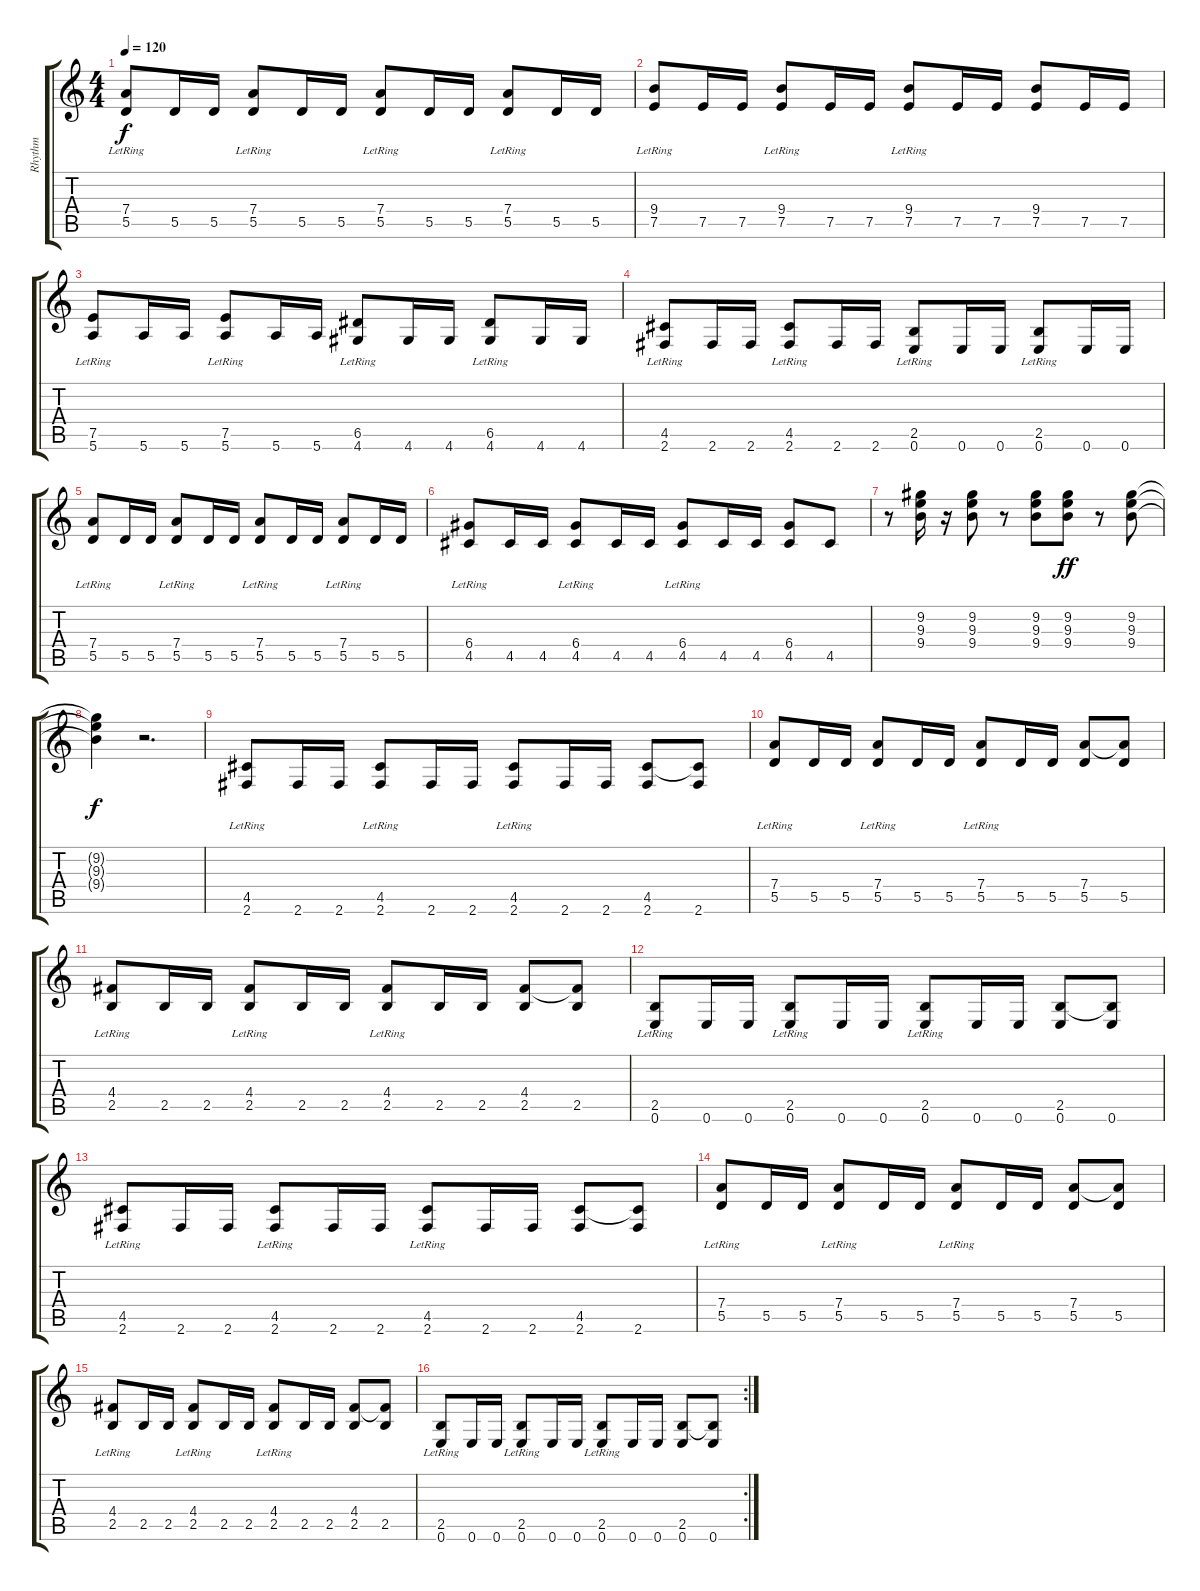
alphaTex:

\track ("Rhythm" "Rhythm") {instrument distortionguitar}
\staff {score tabs}
\tuning (E4 B3 G3 D3 A2 E2) {hide}
\ts (4 4)
\tempo 120
\clef g2
\ks c
(7.4{lr} 5.5).8{dy f} 5.5.16 5.5.16 (7.4{lr} 5.5).8 5.5.16 5.5.16 (7.4{lr} 5.5).8 5.5.16 5.5.16 (7.4{lr} 5.5).8 5.5.16 5.5.16 |
(9.4{lr} 7.5).8 7.5.16 7.5.16 (9.4{lr} 7.5).8 7.5.16 7.5.16 (9.4{lr} 7.5).8 7.5.16 7.5.16 (9.4 7.5).8 7.5.16 7.5.16 |
(7.5{lr} 5.6).8 5.6.16 5.6.16 (7.5{lr} 5.6).8 5.6.16 5.6.16 (6.5{lr} 4.6).8 4.6.16 4.6.16 (6.5{lr} 4.6).8 4.6.16 4.6.16 |
(4.5{lr} 2.6).8 2.6.16 2.6.16 (4.5{lr} 2.6).8 2.6.16 2.6.16 (2.5{lr} 0.6).8 0.6.16 0.6.16 (2.5{lr} 0.6).8 0.6.16 0.6.16 |
(7.4{lr} 5.5).8 5.5.16 5.5.16 (7.4{lr} 5.5).8 5.5.16 5.5.16 (7.4{lr} 5.5).8 5.5.16 5.5.16 (7.4{lr} 5.5).8 5.5.16 5.5.16 |
(6.4{lr} 4.5).8 4.5.16 4.5.16 (6.4{lr} 4.5).8 4.5.16 4.5.16 (6.4{lr} 4.5).8 4.5.16 4.5.16 (6.4 4.5).8 4.5.8 |
r.8 (9.2 9.3 9.4).16 r.16 (9.2 9.3 9.4).8 r.8 (9.2 9.3 9.4).8 (9.2 9.3 9.4).8{dy ff} r.8 (9.2 9.3 9.4).8 |
(9.2{t} 9.3{t} 9.4{t}).4{dy f} r.2{d} |
(4.5{lr} 2.6).8 2.6.16 2.6.16 (4.5{lr} 2.6).8 2.6.16 2.6.16 (4.5{lr} 2.6).8 2.6.16 2.6.16 (4.5 2.6).8 (4.5{t} 2.6).8 |
(7.4{lr} 5.5).8 5.5.16 5.5.16 (7.4{lr} 5.5).8 5.5.16 5.5.16 (7.4{lr} 5.5).8 5.5.16 5.5.16 (7.4 5.5).8 (7.4{t} 5.5).8 |
(4.4{lr} 2.5).8 2.5.16 2.5.16 (4.4{lr} 2.5).8 2.5.16 2.5.16 (4.4{lr} 2.5).8 2.5.16 2.5.16 (4.4 2.5).8 (4.4{t} 2.5).8 |
(2.5{lr} 0.6).8 0.6.16 0.6.16 (2.5{lr} 0.6).8 0.6.16 0.6.16 (2.5{lr} 0.6).8 0.6.16 0.6.16 (2.5 0.6).8 (2.5{t} 0.6).8 |
(4.5{lr} 2.6).8 2.6.16 2.6.16 (4.5{lr} 2.6).8 2.6.16 2.6.16 (4.5{lr} 2.6).8 2.6.16 2.6.16 (4.5 2.6).8 (4.5{t} 2.6).8 |
(7.4{lr} 5.5).8 5.5.16 5.5.16 (7.4{lr} 5.5).8 5.5.16 5.5.16 (7.4{lr} 5.5).8 5.5.16 5.5.16 (7.4 5.5).8 (7.4{t} 5.5).8 |
(4.4{lr} 2.5).8 2.5.16 2.5.16 (4.4{lr} 2.5).8 2.5.16 2.5.16 (4.4{lr} 2.5).8 2.5.16 2.5.16 (4.4 2.5).8 (4.4{t} 2.5).8 |
\rc 2
(2.5{lr} 0.6).8 0.6.16 0.6.16 (2.5{lr} 0.6).8 0.6.16 0.6.16 (2.5{lr} 0.6).8 0.6.16 0.6.16 (2.5 0.6).8 (2.5{t} 0.6).8
